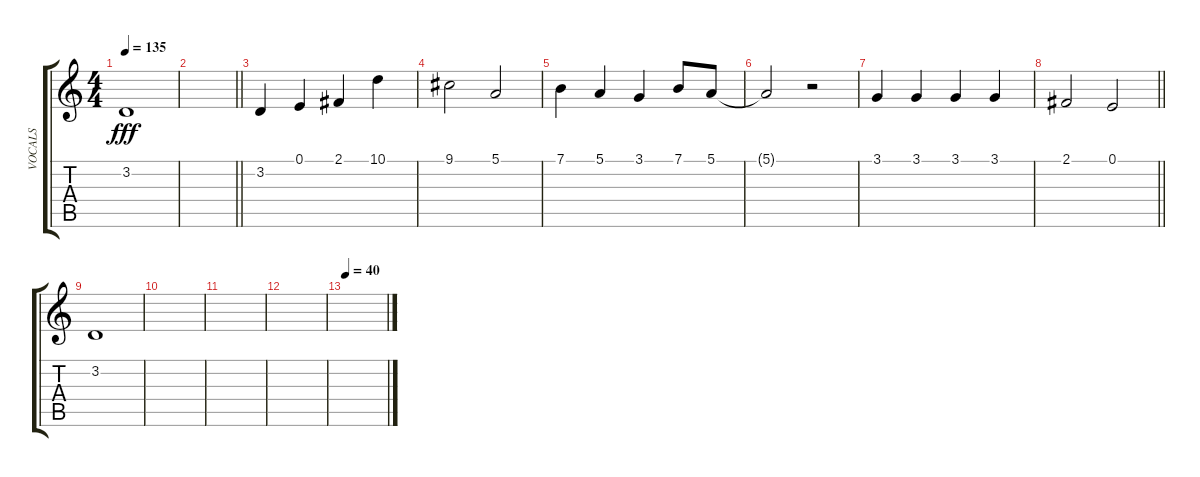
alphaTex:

\track ("VOCALS" "VOCALS") {mute instrument acousticgrandpiano}
\staff {score tabs}
\tuning (E4 B3 G3 D3 A2 E2) {hide}
\ts (4 4)
\tempo 135
\clef g2
\ks c
3.2.1{dy fff} |
\barLineRight lightlight
|
3.2.4 0.1.4 2.1.4 10.1.4 |
9.1.2 5.1.2 |
7.1.4 5.1.4 3.1.4 7.1.8 5.1.8 |
5.1{t}.2 r.2 |
3.1.4 3.1.4 3.1.4 3.1.4 |
\barLineRight lightlight
2.1.2 0.1.2 |
3.2.1 |
|
|
|
\tempo 40
